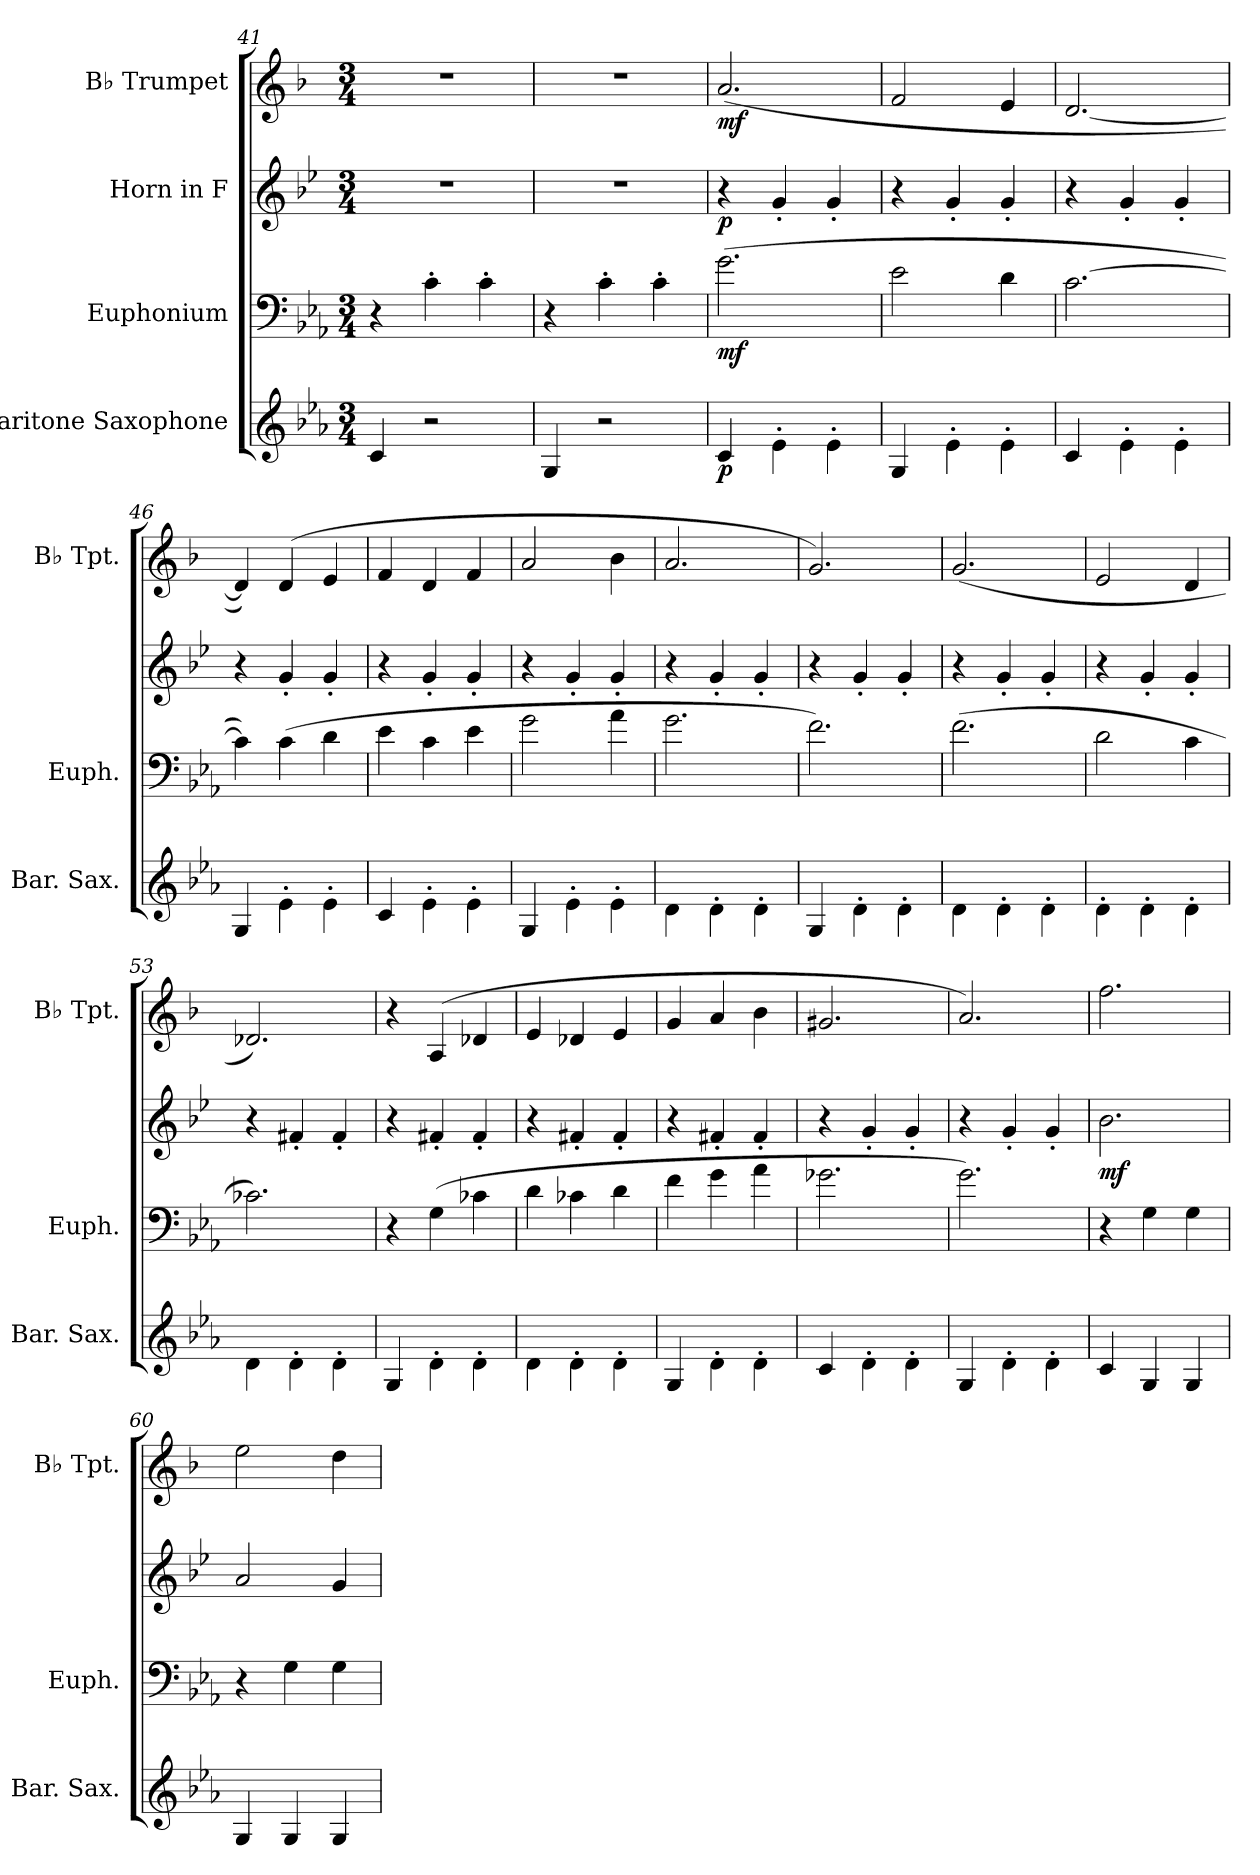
**kern	**dynam	**kern	**dynam	**kern	**dynam	**kern	**dynam
*part4	*part4	*part3	*part3	*part2	*part2	*part1	*part1
*staff4	*staff4	*staff3	*staff3	*staff2	*staff2	*staff1	*staff1
*I"Baritone Saxophone	*	*I"Euphonium	*	*I"Horn in F	*	*I"B♭ Trumpet	*
*I'Bar. Sax.	*	*I'Euph.	*	*	*	*I'B♭ Tpt.	*
*clefG2	*	*clefF4	*	*clefG2	*	*clefG2	*
*ITrd12c21	*	*	*	*ITrd4c7	*	*ITrd1c2	*
*k[b-e-a-]	*	*k[b-e-a-]	*	*k[b-e-a-]	*	*k[b-e-a-]	*
*M3/4	*	*M3/4	*	*M3/4	*	*M3/4	*
=41	=41	=41	=41	=41	=41	=41	=41
4C/	.	4r	.	2.r	.	2.r	.
2r	.	4c'\	.	.	.	.	.
.	.	4c'\	.	.	.	.	.
=42	=42	=42	=42	=42	=42	=42	=42
4GG/	.	4r	.	2.r	.	2.r	.
2r	.	4c'\	.	.	.	.	.
.	.	4c'\	.	.	.	.	.
=43	=43	=43	=43	=43	=43	=43	=43
!	!LO:DY:b	!	!LO:DY:b	!	!LO:DY:b	!	!LO:DY:b
4C/	p	(>2.g\	mf	4r	p	(>2.g/	mf
4E-'\	.	.	.	4c'/	.	.	.
4E-'\	.	.	.	4c'/	.	.	.
=44	=44	=44	=44	=44	=44	=44	=44
4GG/	.	2e-\	.	4r	.	2e-/	.
4E-'\	.	.	.	4c'/	.	.	.
4E-'\	.	4d\	.	4c'/	.	4d/	.
=45	=45	=45	=45	=45	=45	=45	=45
4C/	.	[2.c\	.	4r	.	[2.c/	.
4E-'\	.	.	.	4c'/	.	.	.
4E-'\	.	.	.	4c'/	.	.	.
=46	=46	=46	=46	=46	=46	=46	=46
4GG/	.	4c\])	.	4r	.	4c/])	.
4E-'\	.	(>4c\	.	4c'/	.	(>4c/	.
4E-'\	.	4d\	.	4c'/	.	4d/	.
=47	=47	=47	=47	=47	=47	=47	=47
4C/	.	4e-\	.	4r	.	4e-/	.
4E-'\	.	4c\	.	4c'/	.	4c/	.
4E-'\	.	4e-\	.	4c'/	.	4e-/	.
=48	=48	=48	=48	=48	=48	=48	=48
4GG/	.	2g\	.	4r	.	2g/	.
4E-'\	.	.	.	4c'/	.	.	.
4E-'\	.	4a-\	.	4c'/	.	4a-\	.
!!LO:LB:g=z
=49	=49	=49	=49	=49	=49	=49	=49
4D\	.	2.g\	.	4r	.	2.g/	.
4D'\	.	.	.	4c'/	.	.	.
4D'\	.	.	.	4c'/	.	.	.
=50	=50	=50	=50	=50	=50	=50	=50
4GG/	.	2.f\)	.	4r	.	2.f/)	.
4D'\	.	.	.	4c'/	.	.	.
4D'\	.	.	.	4c'/	.	.	.
=51	=51	=51	=51	=51	=51	=51	=51
4D\	.	(>2.f\	.	4r	.	(>2.f/	.
4D'\	.	.	.	4c'/	.	.	.
4D'\	.	.	.	4c'/	.	.	.
=52	=52	=52	=52	=52	=52	=52	=52
4D'\	.	2d\	.	4r	.	2d/	.
4D'\	.	.	.	4c'/	.	.	.
4D'\	.	4c\	.	4c'/	.	4c/	.
=53	=53	=53	=53	=53	=53	=53	=53
4D\	.	2.c-X\)	.	4r	.	2.c-X/)	.
4D'\	.	.	.	4Bn'/	.	.	.
4D'\	.	.	.	4B'/	.	.	.
=54	=54	=54	=54	=54	=54	=54	=54
4GG/	.	4r	.	4r	.	4r	.
4D'\	.	(>4G\	.	4Bn'/	.	(>4G/	.
4D'\	.	4c-X\	.	4B'/	.	4c-X/	.
=55	=55	=55	=55	=55	=55	=55	=55
4D\	.	4d\	.	4r	.	4d/	.
4D'\	.	4c-X\	.	4Bn'/	.	4c-X/	.
4D'\	.	4d\	.	4B'/	.	4d/	.
=56	=56	=56	=56	=56	=56	=56	=56
4GG/	.	4f\	.	4r	.	4f/	.
4D'\	.	4g\	.	4Bn'/	.	4g/	.
4D'\	.	4a-\	.	4B'/	.	4a-\	.
=57	=57	=57	=57	=57	=57	=57	=57
4C/	.	2.g-X\	.	4r	.	2.f#X/	.
4D'\	.	.	.	4c'/	.	.	.
4D'\	.	.	.	4c'/	.	.	.
=58	=58	=58	=58	=58	=58	=58	=58
4GG/	.	2.g\)	.	4r	.	2.g/)	.
4D'\	.	.	.	4c'/	.	.	.
4D'\	.	.	.	4c'/	.	.	.
!!LO:PB:g=z
=59	=59	=59	=59	=59	=59	=59	=59
!	!	!	!	!	!LO:DY:b	!	!
4C/	.	4r	.	2.e-\	mf	2.ee-\	.
4GG/	.	4G\	.	.	.	.	.
4GG/	.	4G\	.	.	.	.	.
=60	=60	=60	=60	=60	=60	=60	=60
4GG/	.	4r	.	2d/	.	2dd\	.
4GG/	.	4G\	.	.	.	.	.
4GG/	.	4G\	.	4c/	.	4cc\	.
=	=	=	=	=	=	=	=
*-	*-	*-	*-	*-	*-	*-	*-
